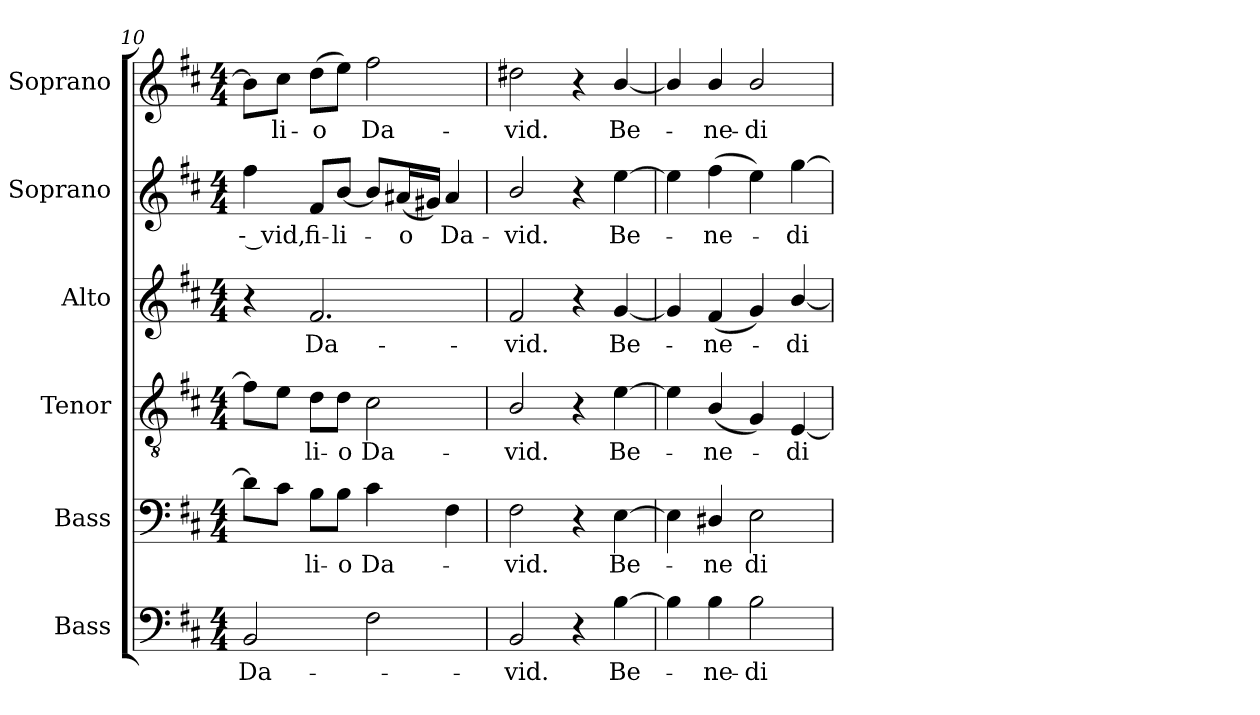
**kern	**text	**kern	**text	**kern	**text	**kern	**text	**kern	**text	**kern	**text
*part6	*part6	*part5	*part5	*part4	*part4	*part3	*part3	*part2	*part2	*part1	*part1
*staff6	*staff6	*staff5	*staff5	*staff4	*staff4	*staff3	*staff3	*staff2	*staff2	*staff1	*staff1
*I"Bass	*	*I"Bass	*	*I"Tenor	*	*I"Alto	*	*I"Soprano	*	*I"Soprano	*
*	*	*	*	*I'Tenor	*	*I'Alto	*	*	*	*	*
*clefF4	*	*clefF4	*	*clefGv2	*	*clefG2	*	*clefG2	*	*clefG2	*
*	*	*	*	*ITrd7c12	*	*	*	*	*	*	*
*k[f#c#]	*	*k[f#c#]	*	*k[f#c#]	*	*k[f#c#]	*	*k[f#c#]	*	*k[f#c#]	*
*D:	*	*D:	*	*D:	*	*D:	*	*D:	*	*D:	*
*M4/4	*	*M4/4	*	*M4/4	*	*M4/4	*	*M4/4	*	*M4/4	*
=10	=10	=10	=10	=10	=10	=10	=10	=10	=10	=10	=10
!	!LO:LY:b:color=#000000	!	!	!	!	!	!	!	!	!	!
!	!	!	!	!	!	!	!	!	!LO:LY:b:color=#000000	!	!
2BBi/	Da-	8di\L]	.	8F#i\L]	.	4r	.	4ff#i\	-- vid,	8bi\L]	.
!	!	!	!	!	!	!	!	!	!	!	!LO:LY:b:color=#000000
.	.	8c#i\J	.	8Ei\J	.	.	.	.	.	8cc#i\J	-li-
!	!	!	!LO:LY:b:color=#000000	!	!	!	!	!	!	!	!
!	!	!	!	!	!LO:LY:b:color=#000000	!	!	!	!	!	!
!	!	!	!	!	!	!	!LO:LY:b:color=#000000	!	!	!	!
!	!	!	!	!	!	!	!	!	!LO:LY:b:color=#000000	!	!
!	!	!	!	!	!	!	!	!	!	!	!LO:LY:b:color=#000000
.	.	8Bi\L	-li-	8Di\L	-li-	2.f#i/	Da-	8f#i/L	fi-	(8ddi\L	-o
!	!	!	!LO:LY:b:color=#000000	!	!	!	!	!	!	!	!
!	!	!	!	!	!LO:LY:b:color=#000000	!	!	!	!	!	!
!	!	!	!	!	!	!	!	!	!LO:LY:b:color=#000000	!	!
.	.	8Bi\J	-o	8Di\J	-o	.	.	[<8bi/J	-li-	8eei\J)	.
!	!	!	!LO:LY:b:color=#000000	!	!	!	!	!	!	!	!
!	!	!	!	!	!LO:LY:b:color=#000000	!	!	!	!	!	!
!	!	!	!	!	!	!	!	!	!	!	!LO:LY:b:color=#000000
2F#i\	.	4c#i\	Da-	2C#i\	Da-	.	.	8bi/L]	.	2ff#i\	Da-
!	!	!	!	!	!	!	!	!	!LO:LY:b:color=#000000	!	!
.	.	.	.	.	.	.	.	(16a#Xi/L	-o	.	.
.	.	.	.	.	.	.	.	16g#Xi/JJ)	.	.	.
!	!	!	!	!	!	!	!	!	!LO:LY:b:color=#000000	!	!
.	.	4F#i\	.	.	.	.	.	4a#i/	Da-	.	.
!!LO:LB:g=z
=11	=11	=11	=11	=11	=11	=11	=11	=11	=11	=11	=11
!	!LO:LY:b:color=#000000	!	!	!	!	!	!	!	!	!	!
!	!	!	!LO:LY:b:color=#000000	!	!	!	!	!	!	!	!
!	!	!	!	!	!LO:LY:b:color=#000000	!	!	!	!	!	!
!	!	!	!	!	!	!	!LO:LY:b:color=#000000	!	!	!	!
!	!	!	!	!	!	!	!	!	!LO:LY:b:color=#000000	!	!
!	!	!	!	!	!	!	!	!	!	!	!LO:LY:b:color=#000000
2BBi/	-vid.	2F#i\	-vid.	2BBi/	-vid.	2f#i/	-vid.	2bi/	-vid.	2dd#Xi\	-vid.
4r	.	4r	.	4r	.	4r	.	4r	.	4r	.
!	!LO:LY:b:color=#000000	!	!	!	!	!	!	!	!	!	!
!	!	!	!LO:LY:b:color=#000000	!	!	!	!	!	!	!	!
!	!	!	!	!	!LO:LY:b:color=#000000	!	!	!	!	!	!
!	!	!	!	!	!	!	!LO:LY:b:color=#000000	!	!	!	!
!	!	!	!	!	!	!	!	!	!LO:LY:b:color=#000000	!	!
!	!	!	!	!	!	!	!	!	!	!	!LO:LY:b:color=#000000
[>4Bi\	Be-	[>4Ei\	Be-	[>4Ei\	Be-	[<4gi/	Be-	[>4eei\	Be-	[<4bi/	Be-
=12	=12	=12	=12	=12	=12	=12	=12	=12	=12	=12	=12
4Bi\]	.	4Ei\]	.	4Ei\]	.	4gi/]	.	4eei\]	.	4bi/]	.
!	!LO:LY:b:color=#000000	!	!	!	!	!	!	!	!	!	!
!	!	!	!LO:LY:b:color=#000000	!	!	!	!	!	!	!	!
!	!	!	!	!	!LO:LY:b:color=#000000	!	!	!	!	!	!
!	!	!	!	!	!	!	!LO:LY:b:color=#000000	!	!	!	!
!	!	!	!	!	!	!	!	!	!LO:LY:b:color=#000000	!	!
!	!	!	!	!	!	!	!	!	!	!	!LO:LY:b:color=#000000
4Bi\	-ne-	4D#Xi/	-ne	(4BBi/	-ne-	(4f#i/	-ne-	(4ff#i\	-ne-	4bi/	-ne-
!	!LO:LY:b:color=#000000	!	!	!	!	!	!	!	!	!	!
!	!	!	!LO:LY:b:color=#000000	!	!	!	!	!	!	!	!
!	!	!	!	!	!	!	!	!	!	!	!LO:LY:b:color=#000000
2Bi\	-di-	2Ei\	di-	4GGi/)	.	4gi/)	.	4eei\)	.	2bi/	-di-
!	!	!	!	!	!LO:LY:b:color=#000000	!	!	!	!	!	!
!	!	!	!	!	!	!	!LO:LY:b:color=#000000	!	!	!	!
!	!	!	!	!	!	!	!	!	!LO:LY:b:color=#000000	!	!
.	.	.	.	[<4EEi/	-di-	[<4bi/	-di-	[>4ggi\	-di-	.	.
=	=	=	=	=	=	=	=	=	=	=	=
*-	*-	*-	*-	*-	*-	*-	*-	*-	*-	*-	*-
